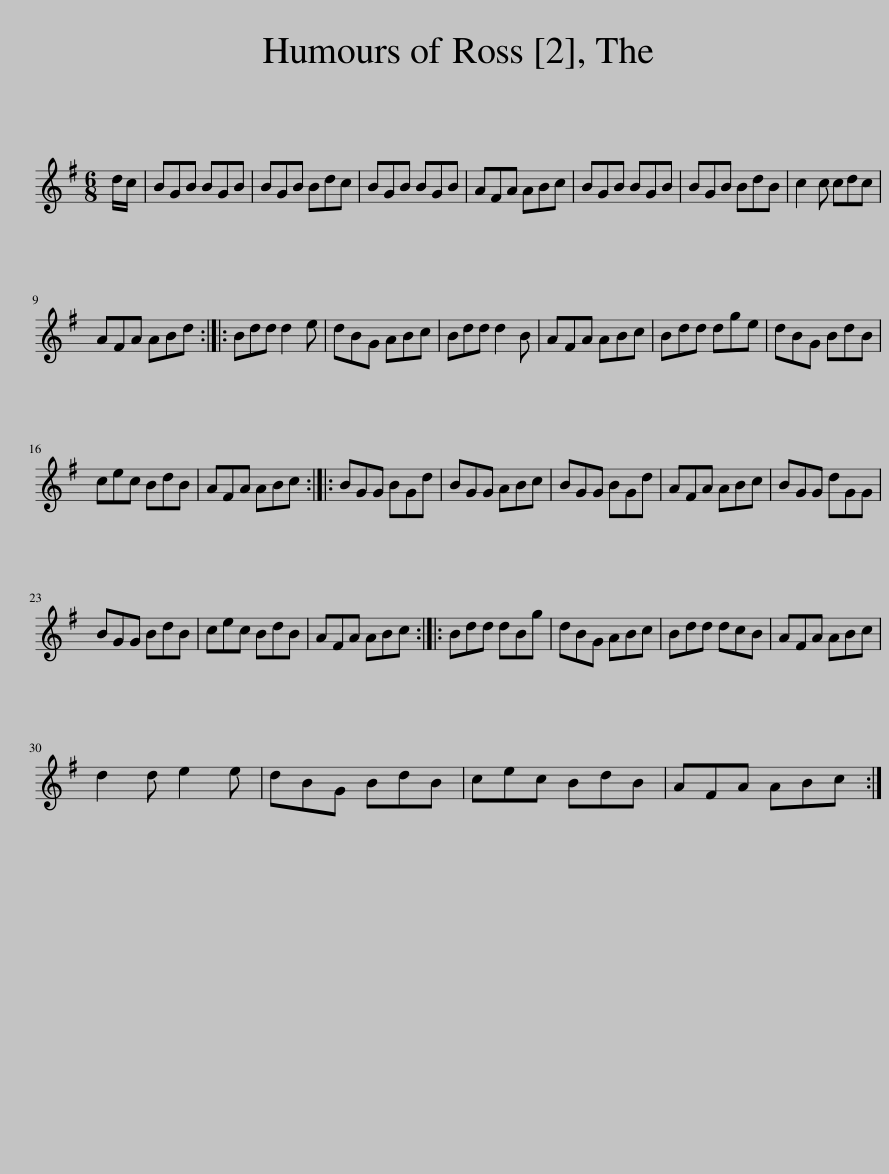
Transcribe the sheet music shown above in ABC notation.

X:1
L:1/8
M:6/8
I:linebreak $
K:G
V:1 treble
V:1
 d/c/ | BGB BGB | BGB Bdc | BGB BGB | AFA ABc | %5
 BGB BGB | BGB BdB | c2 c cdc |$ AFA ABd :: Bdd d2 e | %10
 dBG ABc | Bdd d2 B | AFA ABc | Bdd dge | dBG BdB |$ %15
 cec BdB | AFA ABc :: BGG BGd | BGG ABc | BGG BGd | %20
 AFA ABc | BGG dGG |$ BGG BdB | cec BdB | AFA ABc :: %25
 Bdd dBg | dBG ABc | Bdd dcB | AFA ABc |$ d2 d e2 e | %30
 dBG BdB | cec BdB | AFA ABc :| %33
